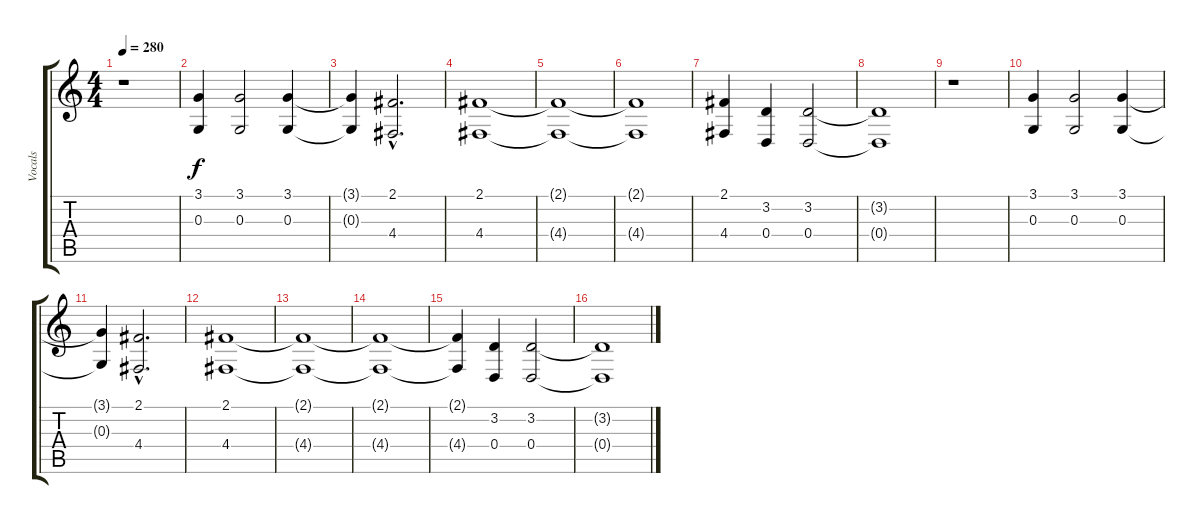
\track ("Vocals" "Vocals") {instrument altosax}
\staff {score tabs}
\tuning (E4 B3 G3 D3 A2 E2) {hide}
\ts (4 4)
\tempo 280
\clef g2
\ks c
r.1{dy f} |
(3.1 0.3).4 (3.1 0.3).2 (3.1 0.3).4 |
(3.1{t} 0.3{t}).4 (2.1{hac} 4.4{hac}).2{d} |
(2.1 4.4).1 |
(2.1{t} 4.4{t}).1 |
(2.1{t} 4.4{t}).1 |
(2.1 4.4).4 (3.2 0.4).4 (3.2 0.4).2 |
(3.2{t} 0.4{t}).1 |
r.1 |
(3.1 0.3).4 (3.1 0.3).2 (3.1 0.3).4 |
(3.1{t} 0.3{t}).4 (2.1{hac} 4.4{hac}).2{d} |
(2.1 4.4).1 |
(2.1{t} 4.4{t}).1 |
(2.1{t} 4.4{t}).1 |
(2.1{t} 4.4{t}).4 (3.2 0.4).4 (3.2 0.4).2 |
(3.2{t} 0.4{t}).1
